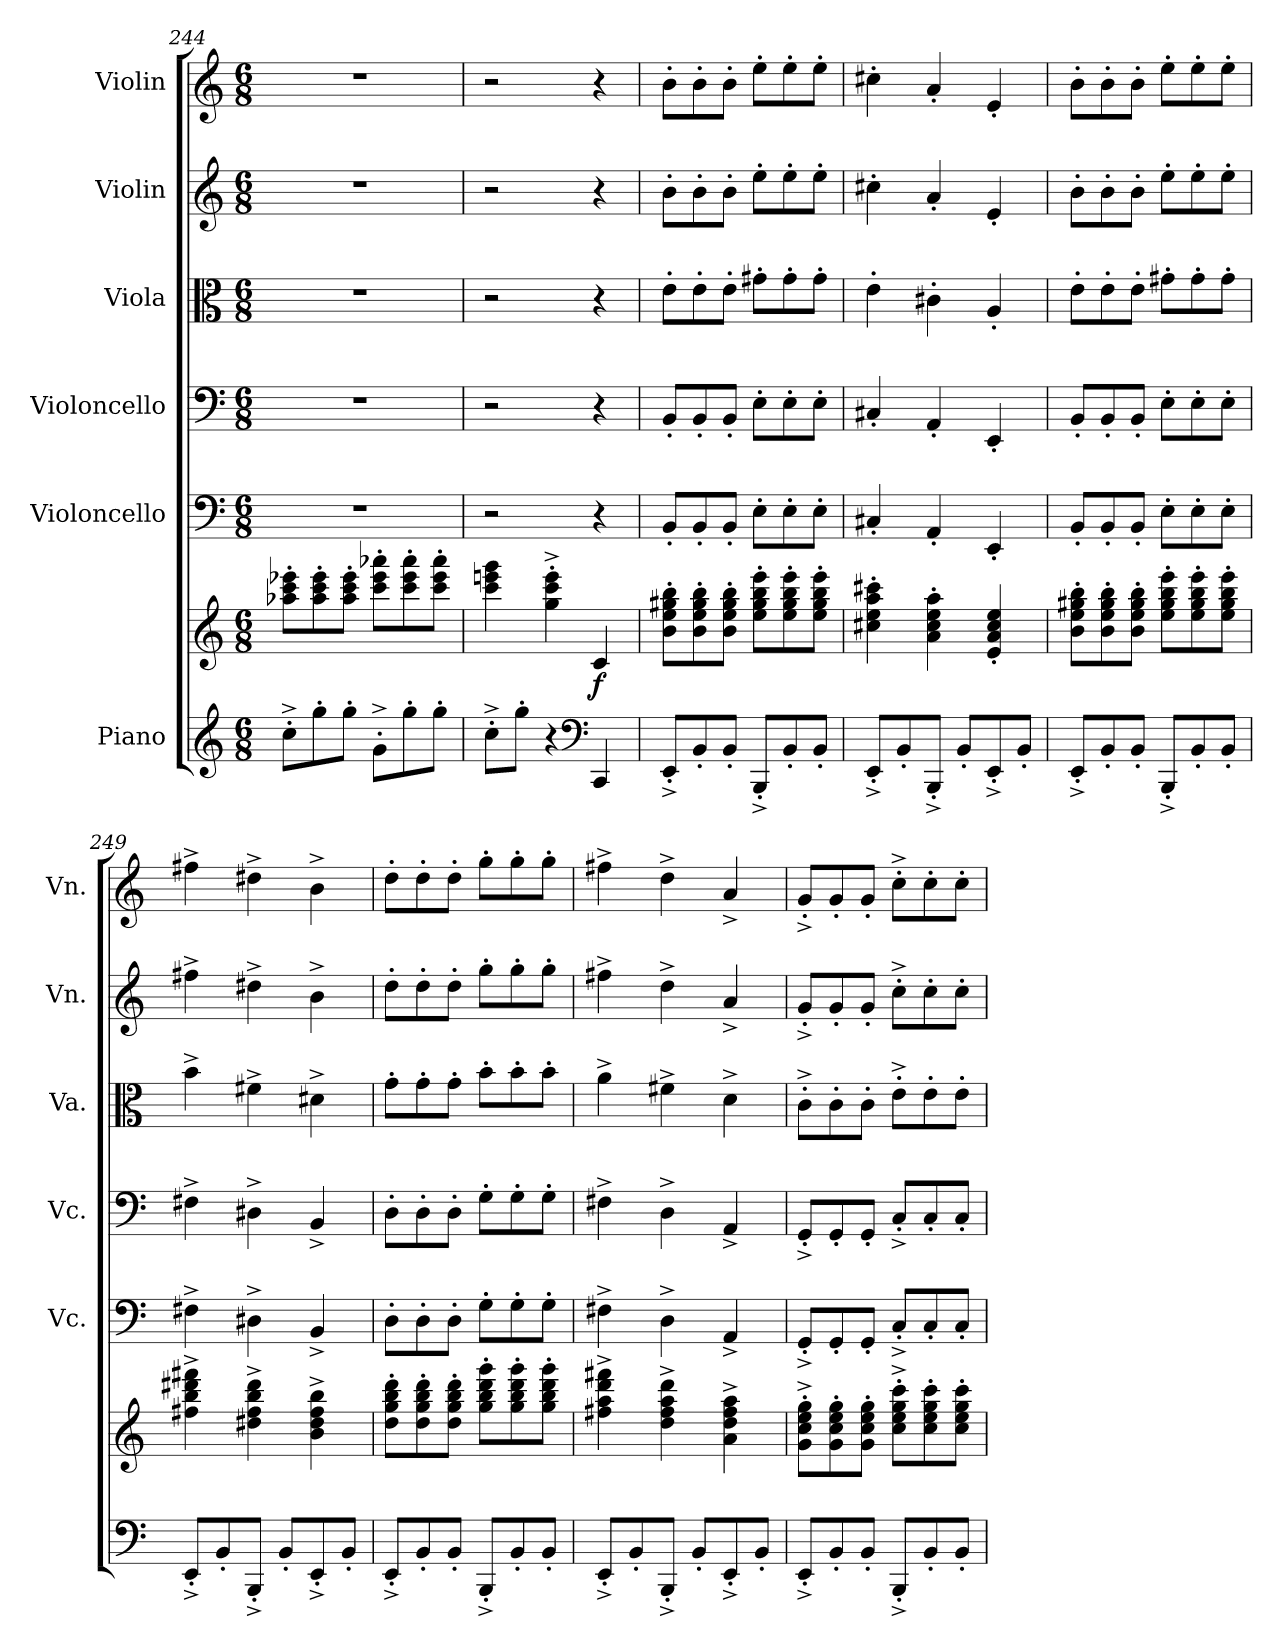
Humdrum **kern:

**kern	**kern	**dynam	**kern	**kern	**kern	**kern	**kern
*part6	*part6	*part6	*part5	*part4	*part3	*part2	*part1
*staff7	*staff6	*staff6/7	*staff5	*staff4	*staff3	*staff2	*staff1
*I"Piano	*	*	*I"Violoncello	*I"Violoncello	*I"Viola	*I"Violin	*I"Violin
*	*	*	*I'Vc.	*I'Vc.	*I'Va.	*I'Vn.	*I'Vn.
*clefG2	*clefG2	*	*clefF4	*clefF4	*clefC3	*clefG2	*clefG2
*k[]	*k[]	*	*k[]	*k[]	*k[]	*k[]	*k[]
*M6/8	*M6/8	*	*M6/8	*M6/8	*M6/8	*M6/8	*M6/8
=244	=244	=244	=244	=244	=244	=244	=244
8cc'^\L	8aa-X\' 8ccc\' 8eee-X\'L	.	2.r	2.r	2.r	2.r	2.r
8gg'\	8aa-\' 8ccc\' 8eee-\'	.	.	.	.	.	.
8gg'\J	8aa-\' 8ccc\' 8eee-\'J	.	.	.	.	.	.
8g'^\L	8ccc\' 8eee-\' 8aaa-X\'L	.	.	.	.	.	.
8gg'\	8ccc\' 8eee-\' 8aaa-\'	.	.	.	.	.	.
8gg'\J	8ccc\' 8eee-\' 8aaa-\'J	.	.	.	.	.	.
=245	=245	=245	=245	=245	=245	=245	=245
8cc'^\L	4ccc\ 4eeen\ 4ggg\	.	2r	2r	2r	2r	2r
8gg'\J	.	.	.	.	.	.	.
4r	4gg\^' 4ccc\^' 4eee\^'	.	.	.	.	.	.
*clefF4	*	*	*	*	*	*	*
!	!	!LO:DY:b	!	!	!	!	!
4CC/	4c/	f	4r	4r	4r	4r	4r
=246	=246	=246	=246	=246	=246	=246	=246
8EE'^/L	8b\' 8ee\' 8gg#X\' 8bb\'L	.	8BB'/L	8BB'/L	8e'\L	8b'\L	8b'\L
8BB'/	8b\' 8ee\' 8gg#\' 8bb\'	.	8BB'/	8BB'/	8e'\	8b'\	8b'\
8BB'/J	8b\' 8ee\' 8gg#\' 8bb\'J	.	8BB'/J	8BB'/J	8e'\J	8b'\J	8b'\J
8BBB'^/L	8ee\' 8gg#\' 8bb\' 8eee\'L	.	8E'\L	8E'\L	8g#X'\L	8ee'\L	8ee'\L
8BB'/	8ee\' 8gg#\' 8bb\' 8eee\'	.	8E'\	8E'\	8g#'\	8ee'\	8ee'\
8BB'/J	8ee\' 8gg#\' 8bb\' 8eee\'J	.	8E'\J	8E'\J	8g#'\J	8ee'\J	8ee'\J
=247	=247	=247	=247	=247	=247	=247	=247
8EE'^/L	4cc#X\' 4ee\' 4aa\' 4ccc#X\'	.	4C#X'/	4C#X'/	4e'\	4cc#X'\	4cc#X'\
8BB'/	.	.	.	.	.	.	.
8BBB'^/J	4a\' 4cc#\' 4ee\' 4aa\'	.	4AA'/	4AA'/	4c#X'\	4a'/	4a'/
8BB'/L	.	.	.	.	.	.	.
8EE'^/	4e/' 4a/' 4cc#/' 4ee/'	.	4EE'/	4EE'/	4A'/	4e'/	4e'/
8BB'/J	.	.	.	.	.	.	.
=248	=248	=248	=248	=248	=248	=248	=248
8EE'^/L	8b\' 8ee\' 8gg#X\' 8bb\'L	.	8BB'/L	8BB'/L	8e'\L	8b'\L	8b'\L
8BB'/	8b\' 8ee\' 8gg#\' 8bb\'	.	8BB'/	8BB'/	8e'\	8b'\	8b'\
8BB'/J	8b\' 8ee\' 8gg#\' 8bb\'J	.	8BB'/J	8BB'/J	8e'\J	8b'\J	8b'\J
8BBB'^/L	8ee\' 8gg#\' 8bb\' 8eee\'L	.	8E'\L	8E'\L	8g#X'\L	8ee'\L	8ee'\L
8BB'/	8ee\' 8gg#\' 8bb\' 8eee\'	.	8E'\	8E'\	8g#'\	8ee'\	8ee'\
8BB'/J	8ee\' 8gg#\' 8bb\' 8eee\'J	.	8E'\J	8E'\J	8g#'\J	8ee'\J	8ee'\J
!!LO:LB:g=z
=249	=249	=249	=249	=249	=249	=249	=249
8EE'^/L	4ff#X\^ 4bb\^ 4ddd#X\^ 4fff#X\^	.	4F#X^\	4F#X^\	4b^\	4ff#X^\	4ff#X^\
8BB'/	.	.	.	.	.	.	.
8BBB'^/J	4dd#X\^ 4ff#\^ 4bb\^ 4ddd#\^	.	4D#X^\	4D#X^\	4f#X^\	4dd#X^\	4dd#X^\
8BB'/L	.	.	.	.	.	.	.
8EE'^/	4b\^ 4dd#\^ 4ff#\^ 4bb\^	.	4BB^/	4BB^/	4d#X^\	4b^\	4b^\
8BB'/J	.	.	.	.	.	.	.
=250	=250	=250	=250	=250	=250	=250	=250
8EE'^/L	8dd\' 8gg\' 8bb\' 8ddd\'L	.	8D'\L	8D'\L	8g'\L	8dd'\L	8dd'\L
8BB'/	8dd\' 8gg\' 8bb\' 8ddd\'	.	8D'\	8D'\	8g'\	8dd'\	8dd'\
8BB'/J	8dd\' 8gg\' 8bb\' 8ddd\'J	.	8D'\J	8D'\J	8g'\J	8dd'\J	8dd'\J
8BBB'^/L	8gg\' 8bb\' 8ddd\' 8ggg\'L	.	8G'\L	8G'\L	8b'\L	8gg'\L	8gg'\L
8BB'/	8gg\' 8bb\' 8ddd\' 8ggg\'	.	8G'\	8G'\	8b'\	8gg'\	8gg'\
8BB'/J	8gg\' 8bb\' 8ddd\' 8ggg\'J	.	8G'\J	8G'\J	8b'\J	8gg'\J	8gg'\J
=251	=251	=251	=251	=251	=251	=251	=251
8EE'^/L	4ff#X\^ 4aa\^ 4ddd\^ 4fff#X\^	.	4F#X^\	4F#X^\	4a^\	4ff#X^\	4ff#X^\
8BB'/	.	.	.	.	.	.	.
8BBB'^/J	4dd\^ 4ff#\^ 4aa\^ 4ddd\^	.	4D^\	4D^\	4f#X^\	4dd^\	4dd^\
8BB'/L	.	.	.	.	.	.	.
8EE'^/	4a\^ 4dd\^ 4ff#\^ 4aa\^	.	4AA^/	4AA^/	4d^\	4a^/	4a^/
8BB'/J	.	.	.	.	.	.	.
=252	=252	=252	=252	=252	=252	=252	=252
8EE'^/L	8g\'^ 8cc\'^ 8ee\'^ 8gg\'^L	.	8GG'^/L	8GG'^/L	8c'^\L	8g'^/L	8g'^/L
8BB'/	8g\' 8cc\' 8ee\' 8gg\'	.	8GG'/	8GG'/	8c'\	8g'/	8g'/
8BB'/J	8g\' 8cc\' 8ee\' 8gg\'J	.	8GG'/J	8GG'/J	8c'\J	8g'/J	8g'/J
8BBB'^/L	8cc\'^ 8ee\'^ 8gg\'^ 8ccc\'^L	.	8C'^/L	8C'^/L	8e'^\L	8cc'^\L	8cc'^\L
8BB'/	8cc\' 8ee\' 8gg\' 8ccc\'	.	8C'/	8C'/	8e'\	8cc'\	8cc'\
8BB'/J	8cc\' 8ee\' 8gg\' 8ccc\'J	.	8C'/J	8C'/J	8e'\J	8cc'\J	8cc'\J
=	=	=	=	=	=	=	=
*-	*-	*-	*-	*-	*-	*-	*-
